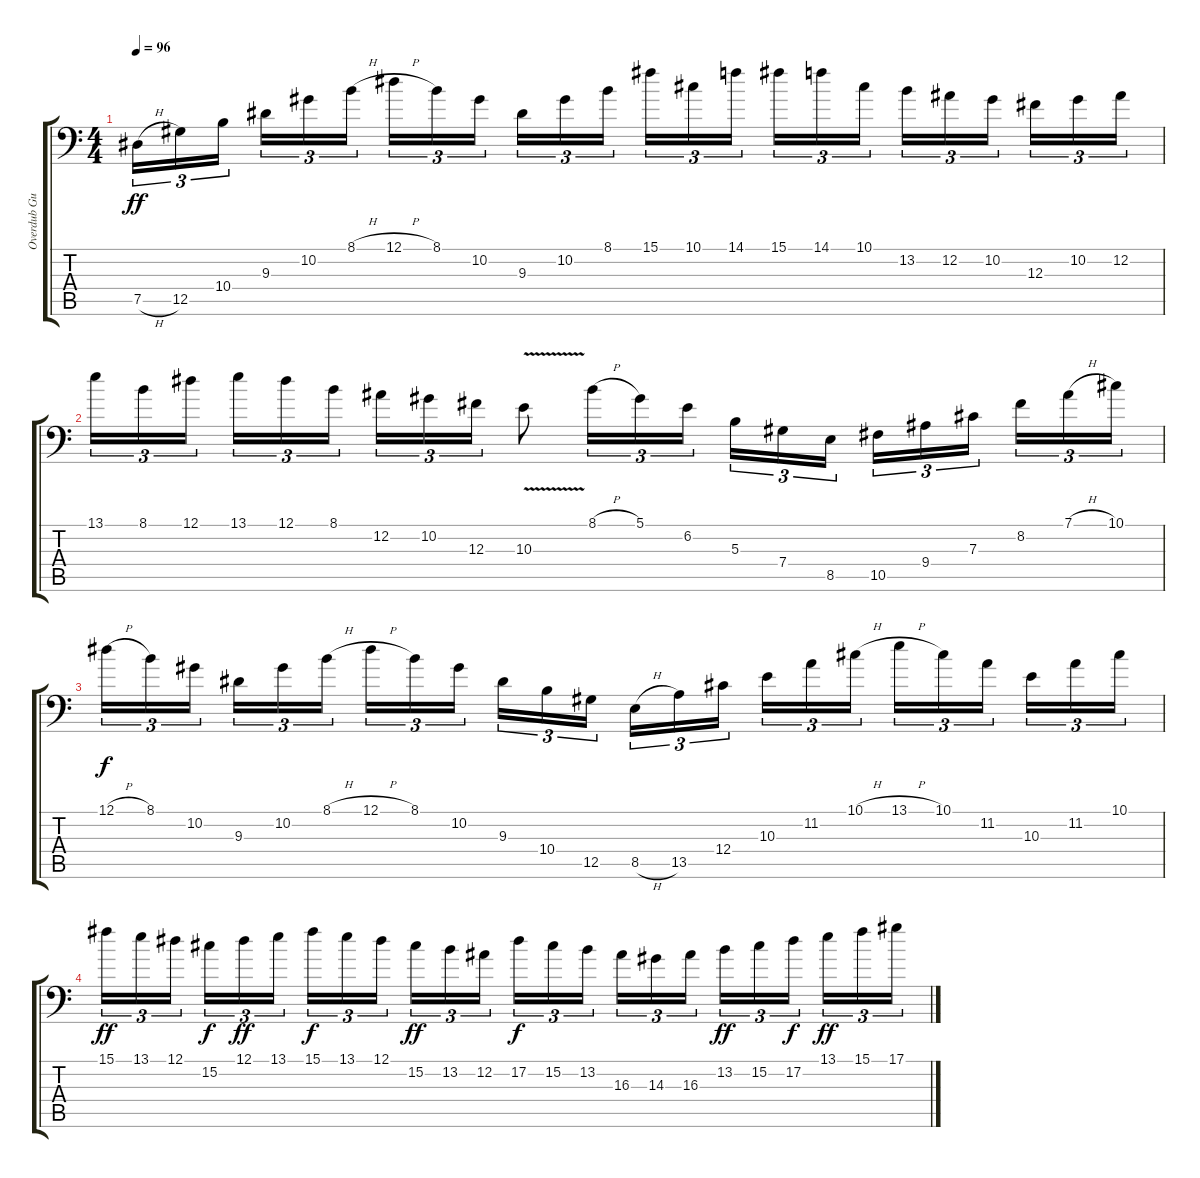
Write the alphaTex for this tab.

\track ("Overdub Guitars" "Overdub Gu") {instrument overdrivenguitar}
\staff {score tabs}
\tuning (Eb3 Bb2 Gb2 Db2 Ab1 Eb1) {hide}
\ts (4 4)
\tempo 96
\clef f4
\ks c
7.5{h}.16{tu (3 2) dy ff} 12.5.16{tu (3 2)} 10.4.16{tu (3 2) beam splitsecondary} 9.3.16{tu (3 2)} 10.2.16{tu (3 2)} 8.1{h}.16{tu (3 2)} 12.1{h}.16{tu (3 2)} 8.1.16{tu (3 2)} 10.2.16{tu (3 2) beam splitsecondary} 9.3.16{tu (3 2)} 10.2.16{tu (3 2)} 8.1.16{tu (3 2)} 15.1.16{tu (3 2)} 10.1.16{tu (3 2)} 14.1.16{tu (3 2) beam splitsecondary} 15.1.16{tu (3 2)} 14.1.16{tu (3 2)} 10.1.16{tu (3 2)} 13.2.16{tu (3 2)} 12.2.16{tu (3 2)} 10.2.16{tu (3 2) beam splitsecondary} 12.3.16{tu (3 2)} 10.2.16{tu (3 2)} 12.2.16{tu (3 2)} |
13.1.16{tu (3 2)} 8.1.16{tu (3 2)} 12.1.16{tu (3 2) beam splitsecondary} 13.1.16{tu (3 2)} 12.1.16{tu (3 2)} 8.1.16{tu (3 2)} 12.2.16{tu (3 2)} 10.2.16{tu (3 2)} 12.3.16{tu (3 2)} 10.3{v}.8 8.1{h}.16{tu (3 2)} 5.1.16{tu (3 2)} 6.2.16{tu (3 2) beam splitsecondary} 5.3.16{tu (3 2)} 7.4.16{tu (3 2)} 8.5.16{tu (3 2)} 10.5.16{tu (3 2)} 9.4.16{tu (3 2)} 7.3.16{tu (3 2) beam splitsecondary} 8.2.16{tu (3 2)} 7.1{h}.16{tu (3 2)} 10.1.16{tu (3 2)} |
12.1{h}.16{tu (3 2) dy f} 8.1.16{tu (3 2)} 10.2.16{tu (3 2) beam splitsecondary} 9.3.16{tu (3 2)} 10.2.16{tu (3 2)} 8.1{h}.16{tu (3 2)} 12.1{h}.16{tu (3 2)} 8.1.16{tu (3 2)} 10.2.16{tu (3 2) beam splitsecondary} 9.3.16{tu (3 2)} 10.4.16{tu (3 2)} 12.5.16{tu (3 2)} 8.5{h}.16{tu (3 2)} 13.5.16{tu (3 2)} 12.4.16{tu (3 2) beam splitsecondary} 10.3.16{tu (3 2)} 11.2.16{tu (3 2)} 10.1{h}.16{tu (3 2)} 13.1{h}.16{tu (3 2)} 10.1.16{tu (3 2)} 11.2.16{tu (3 2) beam splitsecondary} 10.3.16{tu (3 2)} 11.2.16{tu (3 2)} 10.1.16{tu (3 2)} |
15.1.16{tu (3 2) dy ff} 13.1.16{tu (3 2)} 12.1.16{tu (3 2) beam splitsecondary} 15.2.16{tu (3 2) dy f} 12.1.16{tu (3 2) dy ff} 13.1.16{tu (3 2)} 15.1.16{tu (3 2) dy f} 13.1.16{tu (3 2)} 12.1.16{tu (3 2) beam splitsecondary} 15.2.16{tu (3 2) dy ff} 13.2.16{tu (3 2)} 12.2.16{tu (3 2)} 17.2.16{tu (3 2) dy f} 15.2.16{tu (3 2)} 13.2.16{tu (3 2) beam splitsecondary} 16.3.16{tu (3 2)} 14.3.16{tu (3 2)} 16.3.16{tu (3 2)} 13.2.16{tu (3 2) dy ff} 15.2.16{tu (3 2)} 17.2.16{tu (3 2) dy f beam splitsecondary} 13.1.16{tu (3 2) dy ff} 15.1.16{tu (3 2)} 17.1.16{tu (3 2)}
